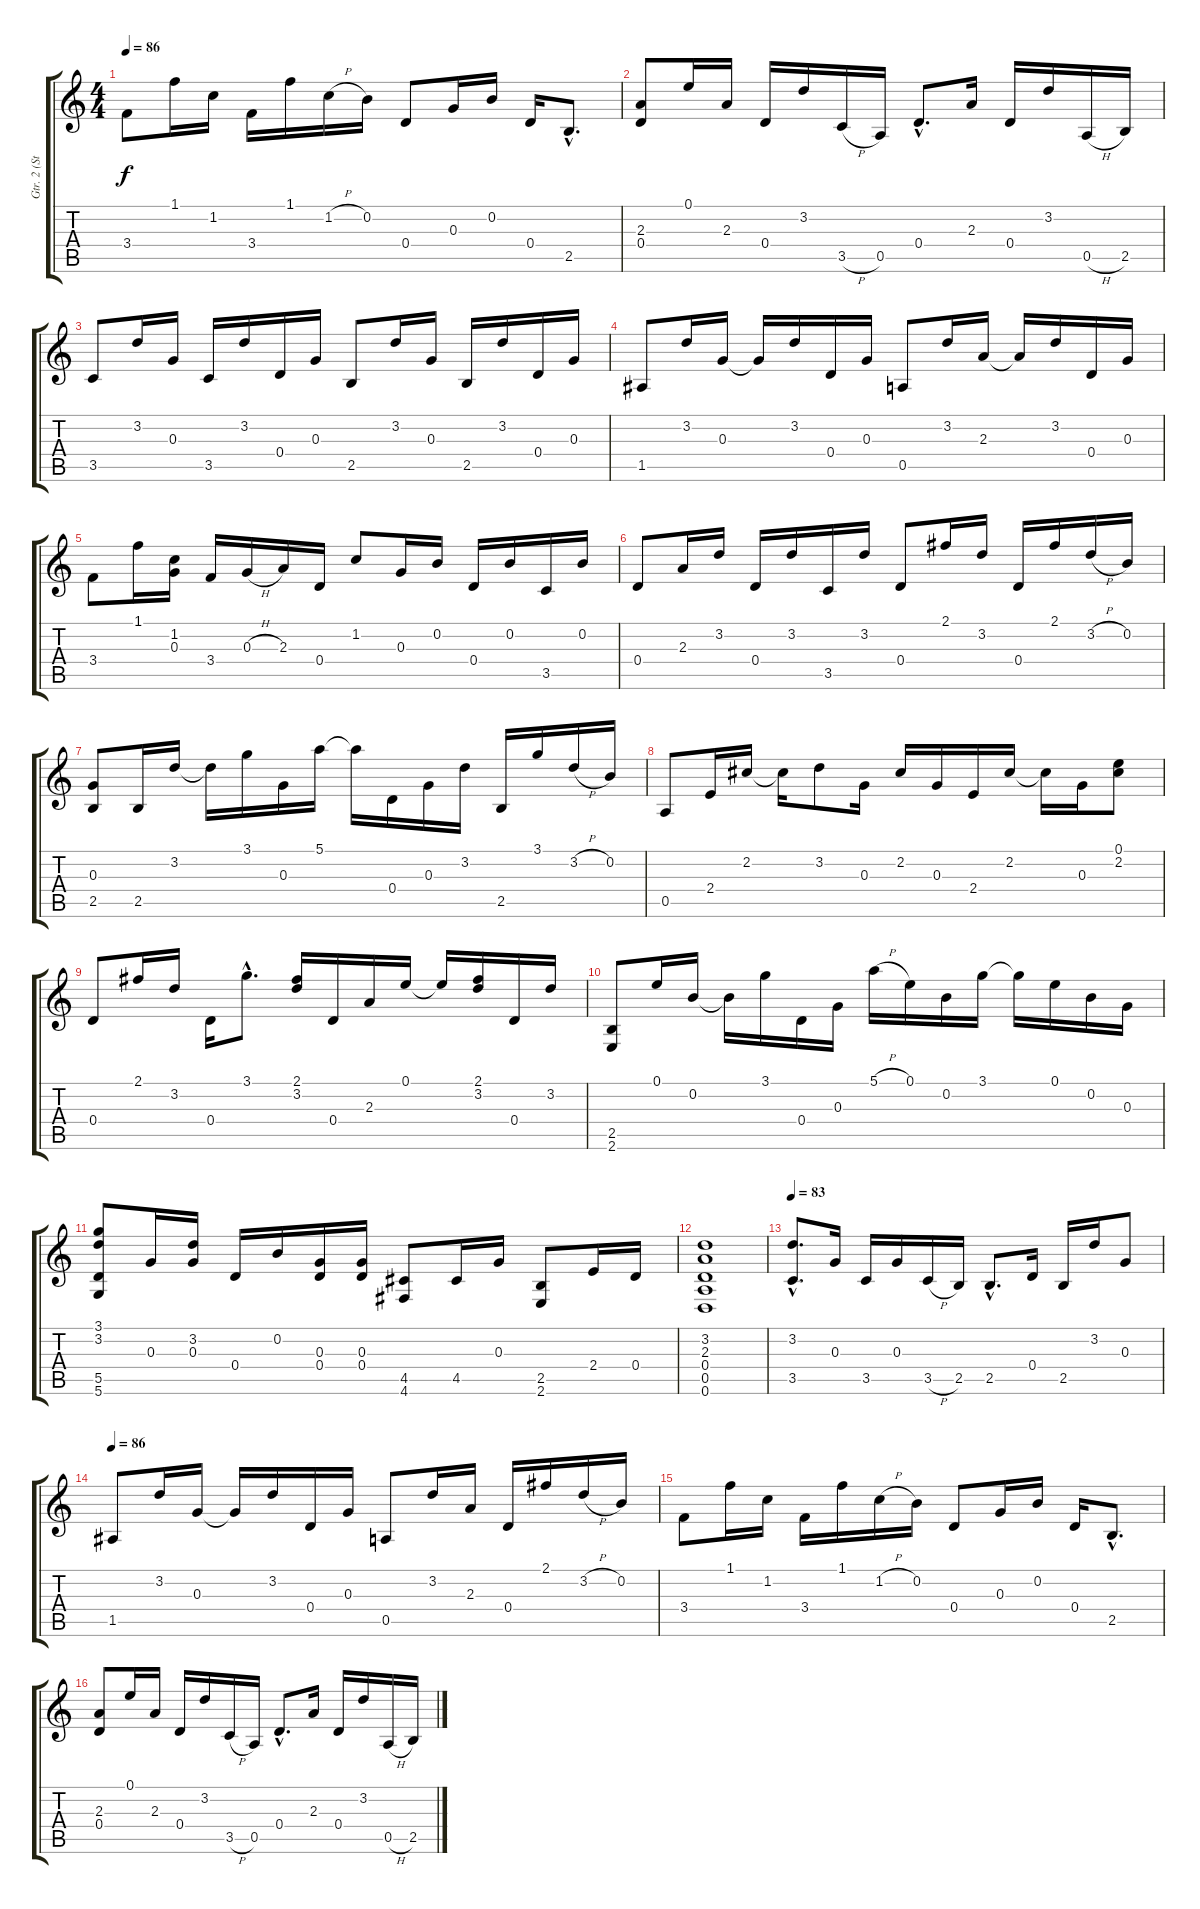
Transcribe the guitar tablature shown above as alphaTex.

\track ("Gtr. 2 (Steve Winwood) fingerstyle" "Gtr. 2 (St") {instrument acousticguitarnylon}
\staff {score tabs}
\tuning (E4 B3 G3 D3 A2 D2) {hide}
\ts (4 4)
\tempo 86
\clef g2
\ks c
3.4.8{dy f} 1.1.16 1.2.16 3.4.16 1.1.16 1.2{h}.16 0.2.16 0.4.8 0.3.16 0.2.16 0.4.16 2.5{hac}.8{d} |
(2.3 0.4).8 0.1.16 2.3.16 0.4.16 3.2.16 3.5{h}.16 0.5.16 0.4{hac}.8{d} 2.3.16 0.4.16 3.2.16 0.5{h}.16 2.5.16 |
3.5.8 3.2.16 0.3.16 3.5.16 3.2.16 0.4.16 0.3.16 2.5.8 3.2.16 0.3.16 2.5.16 3.2.16 0.4.16 0.3.16 |
1.5.8 3.2.16 0.3.16 0.3{t}.16 3.2.16 0.4.16 0.3.16 0.5.8 3.2.16 2.3.16 2.3{t}.16 3.2.16 0.4.16 0.3.16 |
3.4.8 1.1.16 (1.2 0.3).16 3.4.16 0.3{h}.16 2.3.16 0.4.16 1.2.8 0.3.16 0.2.16 0.4.16 0.2.16 3.5.16 0.2.16 |
0.4.8 2.3.16 3.2.16 0.4.16 3.2.16 3.5.16 3.2.16 0.4.8 2.1.16 3.2.16 0.4.16 2.1.16 3.2{h}.16 0.2.16 |
(0.3 2.5).8 2.5.16 3.2.16 3.2{t}.16 3.1.16 0.3.16 5.1.16 5.1{t}.16 0.4.16 0.3.16 3.2.16 2.5.16 3.1.16 3.2{h}.16 0.2.16 |
0.5.8 2.4.16 2.2.16 2.2{t}.16 3.2.8 0.3.16 2.2.16 0.3.16 2.4.16 2.2.16 2.2{t}.16 0.3.16 (0.1 2.2).8 |
0.4.8 2.1.16 3.2.16 0.4.16 3.1{hac}.8{d} (2.1 3.2).16 0.4.16 2.3.16 0.1.16 0.1{t}.16 (2.1 3.2).16 0.4.16 3.2.16 |
(2.5 2.6).8 0.1.16 0.2.16 0.2{t}.16 3.1.16 0.4.16 0.3.16 5.1{h}.16 0.1.16 0.2.16 3.1.16 3.1{t}.16 0.1.16 0.2.16 0.3.16 |
(3.1 3.2 5.5 5.6).8 0.3.16 (3.2 0.3).16 0.4.16 0.2.16 (0.3 0.4).16 (0.3 0.4).16 (4.5 4.6).8 4.5.16 0.3.16 (2.5 2.6).8 2.4.16 0.4.16 |
(3.2 2.3 0.4 0.5 0.6).1 |
\tempo 83
(3.2{hac} 3.5{hac}).8{d} 0.3.16 3.5.16 0.3.16 3.5{h}.16 2.5.16 2.5{hac}.8{d} 0.4.16 2.5.16 3.2.16 0.3.8 |
\tempo 86
1.5.8 3.2.16 0.3.16 0.3{t}.16 3.2.16 0.4.16 0.3.16 0.5.8 3.2.16 2.3.16 0.4.16 2.1.16 3.2{h}.16 0.2.16 |
3.4.8 1.1.16 1.2.16 3.4.16 1.1.16 1.2{h}.16 0.2.16 0.4.8 0.3.16 0.2.16 0.4.16 2.5{hac}.8{d} |
(2.3 0.4).8 0.1.16 2.3.16 0.4.16 3.2.16 3.5{h}.16 0.5.16 0.4{hac}.8{d} 2.3.16 0.4.16 3.2.16 0.5{h}.16 2.5.16
